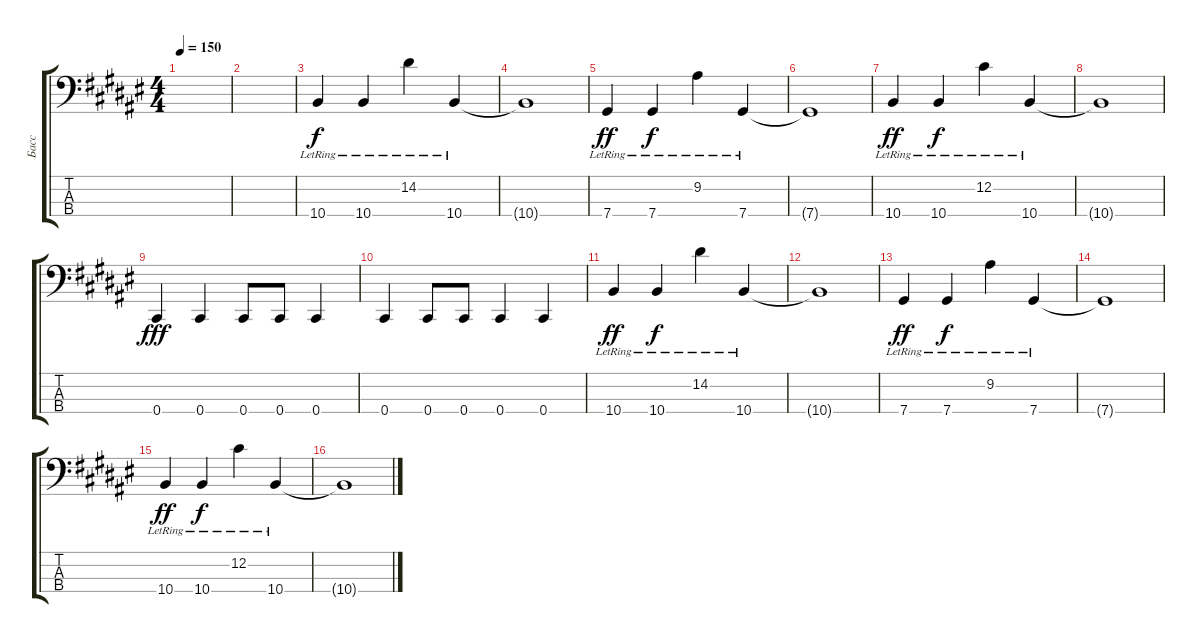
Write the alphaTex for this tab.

\track ("Басс" "Басс") {instrument electricbassfinger}
\staff {score tabs}
\tuning (Gb2 Db2 Ab1 Db1) {hide}
\ts (4 4)
\tempo 150
\clef f4
\ks d#minor
|
|
10.4{lr}.4 10.4{lr}.4{dy f} 14.2{lr}.4 10.4{lr}.4 |
10.4{t}.1 |
7.4{lr}.4{dy ff} 7.4{lr}.4{dy f} 9.2{lr}.4 7.4{lr}.4 |
7.4{t}.1 |
10.4{lr}.4{dy ff} 10.4{lr}.4{dy f} 12.2{lr}.4 10.4{lr}.4 |
10.4{t}.1 |
0.4.4{dy fff} 0.4.4 0.4.8 0.4.8 0.4.4 |
0.4.4 0.4.8 0.4.8 0.4.4 0.4.4 |
10.4{lr}.4{dy ff} 10.4{lr}.4{dy f} 14.2{lr}.4 10.4{lr}.4 |
10.4{t}.1 |
7.4{lr}.4{dy ff} 7.4{lr}.4{dy f} 9.2{lr}.4 7.4{lr}.4 |
7.4{t}.1 |
10.4{lr}.4{dy ff} 10.4{lr}.4{dy f} 12.2{lr}.4 10.4{lr}.4 |
10.4{t}.1
